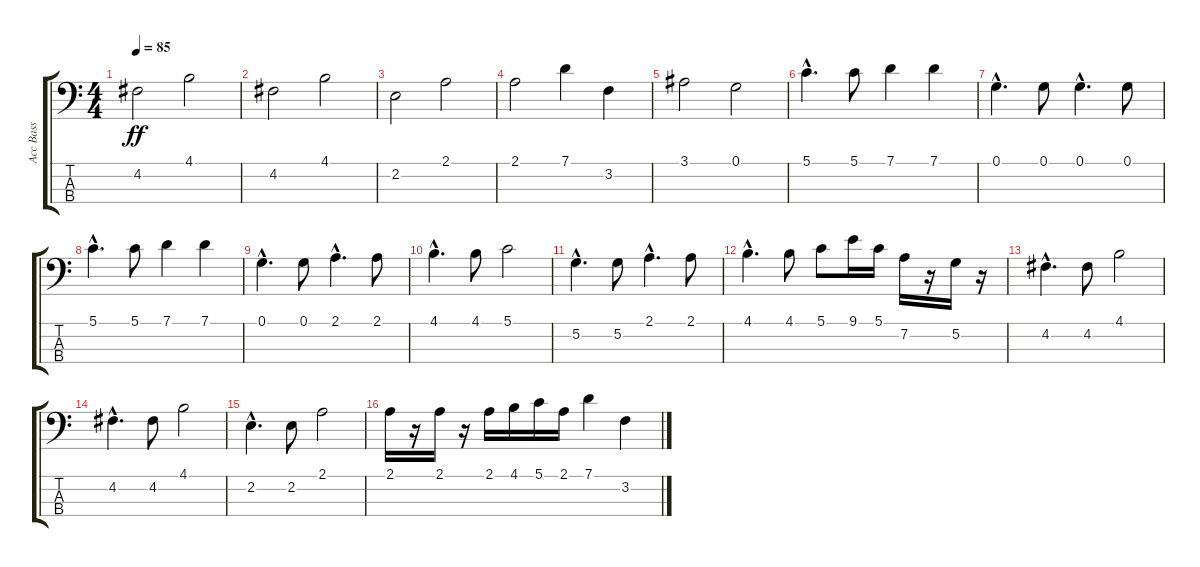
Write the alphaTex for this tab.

\track ("Acc Bass" "Acc Bass") {instrument acousticbass}
\staff {score tabs}
\tuning (G2 D2 A1 E1) {hide}
\ts (4 4)
\tempo 85
\clef f4
\ks c
4.2.2{dy ff} 4.1.2 |
4.2.2 4.1.2 |
2.2.2 2.1.2 |
2.1.2 7.1.4 3.2.4 |
3.1.2 0.1.2 |
5.1{hac}.4{d} 5.1.8 7.1.4 7.1.4 |
0.1{hac}.4{d} 0.1.8 0.1{hac}.4{d} 0.1.8 |
5.1{hac}.4{d} 5.1.8 7.1.4 7.1.4 |
0.1{hac}.4{d} 0.1.8 2.1{hac}.4{d} 2.1.8 |
4.1{hac}.4{d} 4.1.8 5.1.2 |
5.2{hac}.4{d} 5.2.8 2.1{hac}.4{d} 2.1.8 |
4.1{hac}.4{d} 4.1.8 5.1.8 9.1.16 5.1.16 7.2.16 r.16 5.2.16 r.16 |
4.2{hac}.4{d} 4.2.8 4.1.2 |
4.2{hac}.4{d} 4.2.8 4.1.2 |
2.2{hac}.4{d} 2.2.8 2.1.2 |
2.1.16 r.16 2.1.16 r.16 2.1.16 4.1.16 5.1.16 2.1.16 7.1.4 3.2.4
